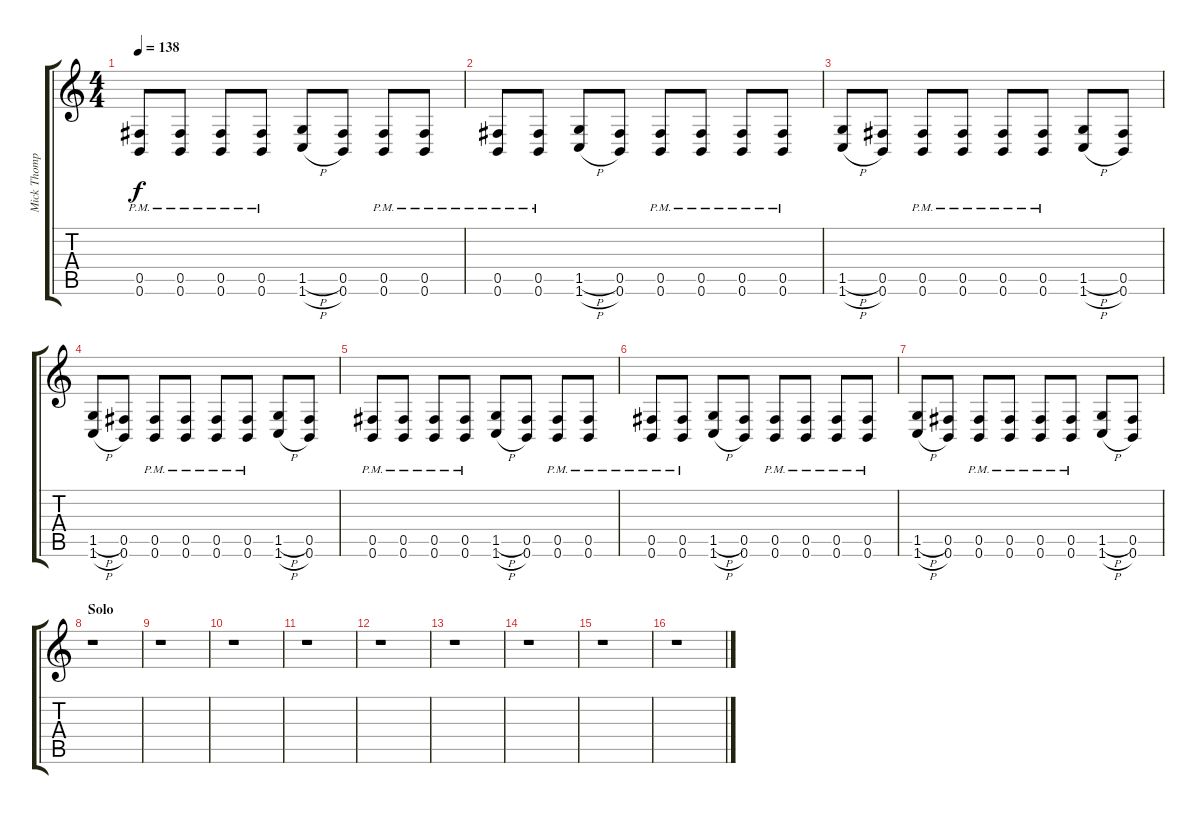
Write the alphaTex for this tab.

\track ("Mick Thompson" "Mick Thomp") {instrument distortionguitar}
\staff {score tabs}
\tuning (Db4 Ab3 E3 B2 Gb2 B1) {hide}
\ts (4 4)
\tempo 138
\clef g2
\ks c
(0.5{pm} 0.6).8{dy f} (0.5{pm} 0.6).8 (0.5{pm} 0.6).8 (0.5{pm} 0.6).8 (1.5{h} 1.6{h}).8 (0.5 0.6).8 (0.5{pm} 0.6).8 (0.5{pm} 0.6).8 |
(0.5{pm} 0.6).8 (0.5{pm} 0.6).8 (1.5{h} 1.6{h}).8 (0.5 0.6).8 (0.5{pm} 0.6).8 (0.5{pm} 0.6).8 (0.5{pm} 0.6).8 (0.5{pm} 0.6).8 |
(1.5{h} 1.6{h}).8 (0.5 0.6).8 (0.5{pm} 0.6).8 (0.5{pm} 0.6).8 (0.5{pm} 0.6).8 (0.5{pm} 0.6).8 (1.5{h} 1.6{h}).8 (0.5 0.6).8 |
(1.5{h} 1.6{h}).8 (0.5 0.6).8 (0.5{pm} 0.6).8 (0.5{pm} 0.6).8 (0.5{pm} 0.6).8 (0.5{pm} 0.6).8 (1.5{h} 1.6{h}).8 (0.5 0.6).8 |
(0.5{pm} 0.6).8 (0.5{pm} 0.6).8 (0.5{pm} 0.6).8 (0.5{pm} 0.6).8 (1.5{h} 1.6{h}).8 (0.5 0.6).8 (0.5{pm} 0.6).8 (0.5{pm} 0.6).8 |
(0.5{pm} 0.6).8 (0.5{pm} 0.6).8 (1.5{h} 1.6{h}).8 (0.5 0.6).8 (0.5{pm} 0.6).8 (0.5{pm} 0.6).8 (0.5{pm} 0.6).8 (0.5{pm} 0.6).8 |
(1.5{h} 1.6{h}).8 (0.5 0.6).8 (0.5{pm} 0.6).8 (0.5{pm} 0.6).8 (0.5{pm} 0.6).8 (0.5{pm} 0.6).8 (1.5{h} 1.6{h}).8 (0.5 0.6).8 |
\section ("" "Solo")
r.1 |
r.1 |
r.1 |
r.1 |
r.1 |
r.1 |
r.1 |
r.1 |
r.1
